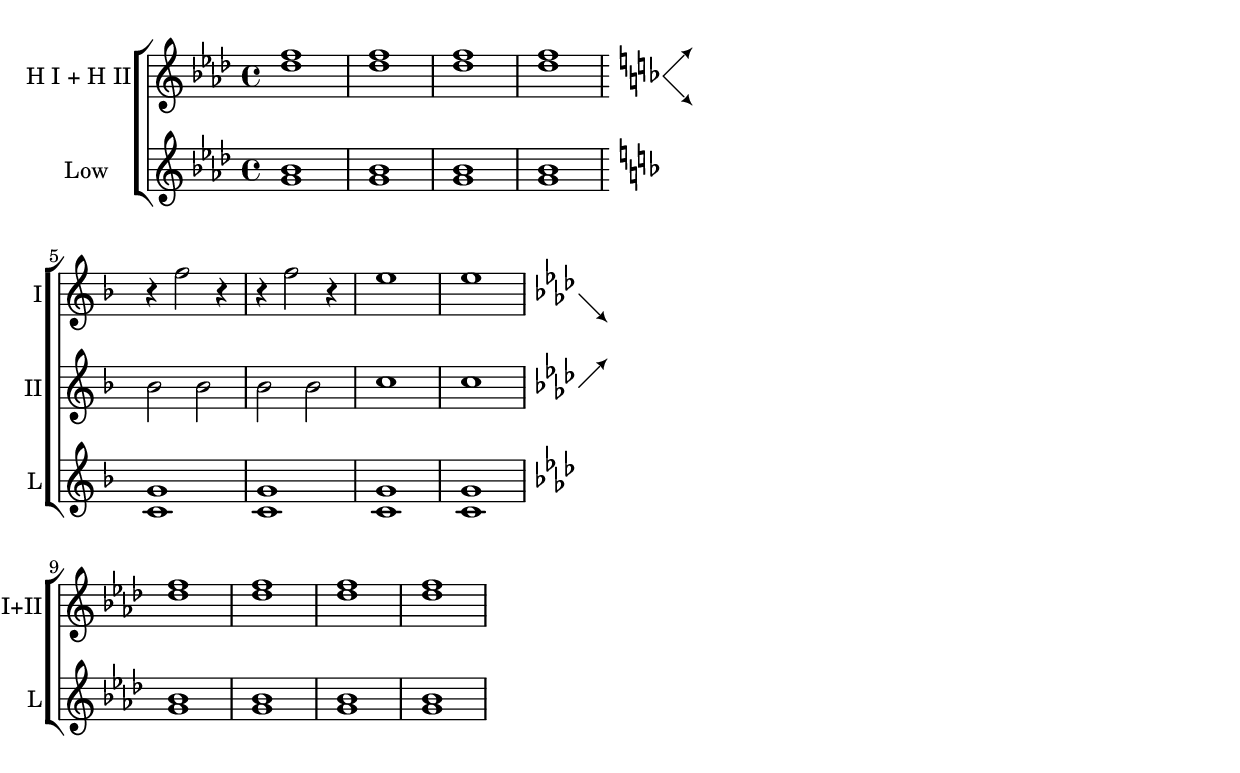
%% DO NOT EDIT this file manually; it is automatically
%% generated from LSR http://lsr.di.unimi.it
%% Make any changes in LSR itself, or in Documentation/snippets/new/ ,
%% and then run scripts/auxiliar/makelsr.py
%%
%% This file is in the public domain.
\version "2.18.0"

\header {
  lsrtags = "staff-notation, symbols-and-glyphs, vocal-music"

  texidoc = "
This snippet defines the @code{\\splitStaffBarLine} command, which adds
arrows in north-east and south-east directions at a bar line, to denote
that several voices sharing a staff will each continue on a staff of
their own in the next system.

"
  doctitle = "Adding indicators to staves which get split after a break"
} % begin verbatim

#(define-markup-command (arrow-at-angle layout props angle-deg length fill)
  (number? number? boolean?)
  (let* (
      (PI-OVER-180 (/ (atan 1 1) 34))
      (degrees->radians (lambda (degrees) (* degrees PI-OVER-180)))
      (angle-rad (degrees->radians angle-deg))
      (target-x (* length (cos angle-rad)))
      (target-y (* length (sin angle-rad))))
    (interpret-markup layout props
      (markup
      #:translate (cons (/ target-x 2) (/ target-y 2))
      #:rotate angle-deg
      #:translate (cons (/ length -2) 0)
      #:concat (#:draw-line (cons length 0)
      #:arrow-head X RIGHT fill)))))

splitStaffBarLine = {
  \once \override Staff.BarLine.stencil =
  #(lambda (grob)
    (ly:stencil-combine-at-edge
    (ly:bar-line::print grob)
    X RIGHT
    (grob-interpret-markup grob #{
      \markup\with-dimensions #'(0 . 0) #'(0 . 0) {
        \translate #'(5.95 . .14)\arrow-at-angle #45 #(sqrt 8) ##t
        \translate #'(5.35 . -.13)\arrow-at-angle #-45 #(sqrt 8) ##t }#})
    0))
  \break
}

convDownStaffBarLine = {
  \once \override Staff.BarLine.stencil =
  #(lambda (grob)
    (ly:stencil-combine-at-edge
    (ly:bar-line::print grob)
    X RIGHT
    (grob-interpret-markup grob #{
        \markup\with-dimensions #'(0 . 0) #'(0 . 0) {
          \translate #'(5.3 . -.13)\arrow-at-angle #-45 #(sqrt 8) ##t }#})
      0))
  \break
}

convUpStaffBarLine = {
  \once \override Staff.BarLine.stencil =
  #(lambda (grob)
    (ly:stencil-combine-at-edge
    (ly:bar-line::print grob)
    X RIGHT
    (grob-interpret-markup grob #{
        \markup\with-dimensions #'(0 . 0) #'(0 . 0) {
          \translate #'(5.28 . .14)\arrow-at-angle #45 #(sqrt 8) ##t }#})
      0))
  \break
}


\score {
  <<
    \new ChoirStaff <<
      \new Staff
      \with {
        instrumentName = #"H I + H II"
      } {
        \key f\minor
        <<
          \repeat unfold 4 f''1
          \\
          \repeat unfold 4 des''1
        >>
        \key f\major
        \splitStaffBarLine
      }
      \new Staff \with { instrumentName = #"Low" } {
        \key f\minor
        <<
          \repeat unfold 4 bes'1
          \\
          \repeat unfold 4 g'1
        >>
        \key f\major
      }

      \new Staff \with { shortInstrumentName = #"I" } {
        \key f \major
        R1*4
        \repeat unfold 2 { r4 f''2 r4 } \repeat unfold 2 e''1
        \key f\minor
        \convDownStaffBarLine
      }
      \new Staff \with { shortInstrumentName = #"II" } {
        \key f \major
        R1*4
        \repeat unfold 4 bes'2 \repeat unfold 2 c''1
        \key f\minor
        \convUpStaffBarLine
      }

      \new Staff \with { shortInstrumentName = #"L" } {
        \key f\major
        R1*4
        <<
          \repeat unfold 4 g'1
          \\
          \repeat unfold 4 c'1
        >>
        \key f\minor
      }

      \new Staff
      \with {
        shortInstrumentName = #"I+II"
      } {
        \key f\minor
        R1*8
        <<
          \repeat unfold 4 f''1
          \\
          \repeat unfold 4 des''1
        >>
      }
      \new Staff \with { shortInstrumentName = #"L" } {
        \key f\minor
        R1*8
        <<
          \repeat unfold 4 bes'1
          \\
          \repeat unfold 4 g'1
        >>
      }
    >>
  >>
  \layout {
    \context {
      \Staff \RemoveEmptyStaves
      \override VerticalAxisGroup #'remove-first = ##t
    }
  }
}
\paper {
  ragged-right = ##t
}
